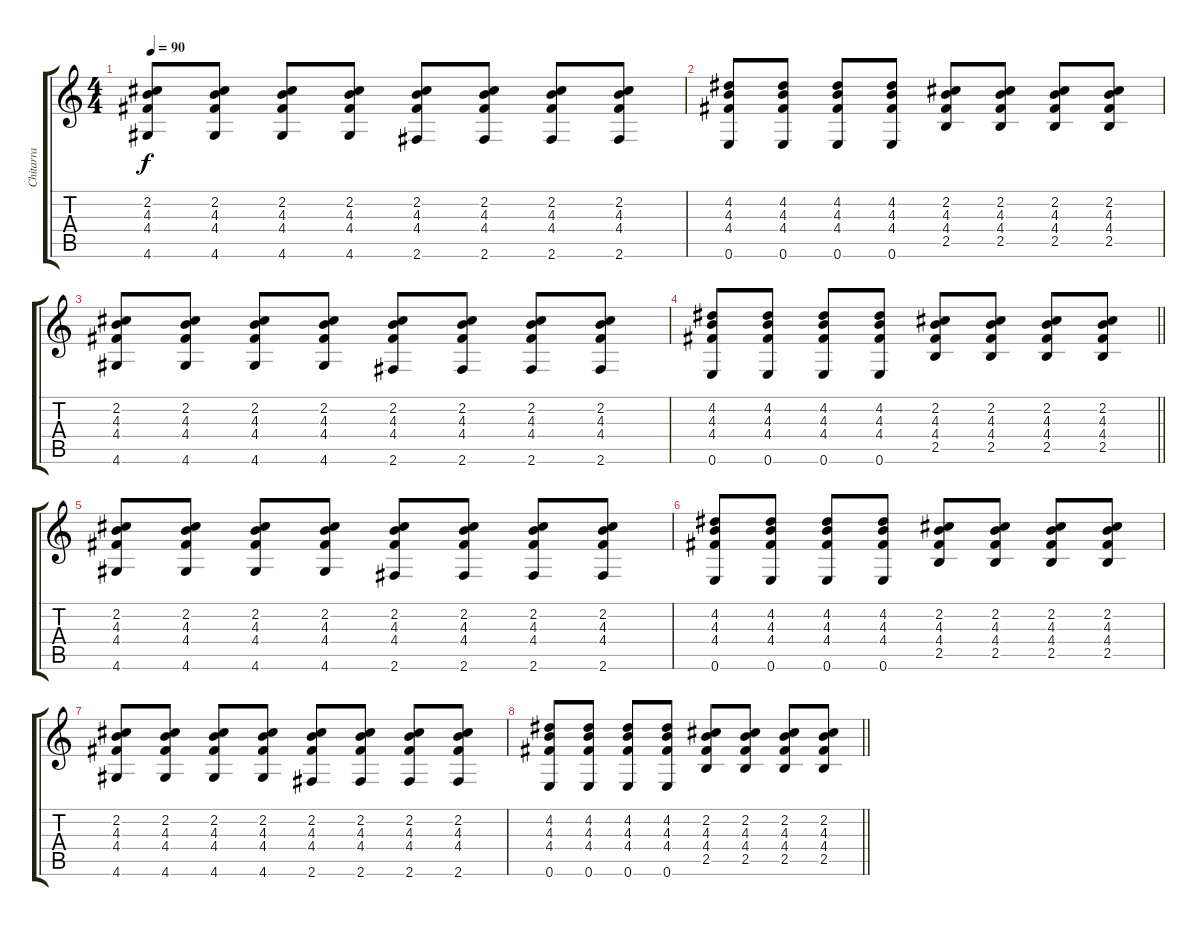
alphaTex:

\track ("Chitarra" "Chitarra") {instrument electricguitarmuted}
\staff {score tabs}
\tuning (E4 B3 G3 D3 A2 E2) {hide}
\ts (4 4)
\tempo 90
\clef g2
\ks c
(2.2 4.3 4.4 4.6).8{dy f} (2.2 4.3 4.4 4.6).8 (2.2 4.3 4.4 4.6).8 (2.2 4.3 4.4 4.6).8 (2.2 4.3 4.4 2.6).8 (2.2 4.3 4.4 2.6).8 (2.2 4.3 4.4 2.6).8 (2.2 4.3 4.4 2.6).8 |
(4.2 4.3 4.4 0.6).8 (4.2 4.3 4.4 0.6).8 (4.2 4.3 4.4 0.6).8 (4.2 4.3 4.4 0.6).8 (2.2 4.3 4.4 2.5).8 (2.2 4.3 4.4 2.5).8 (2.2 4.3 4.4 2.5).8 (2.2 4.3 4.4 2.5).8 |
(2.2 4.3 4.4 4.6).8 (2.2 4.3 4.4 4.6).8 (2.2 4.3 4.4 4.6).8 (2.2 4.3 4.4 4.6).8 (2.2 4.3 4.4 2.6).8 (2.2 4.3 4.4 2.6).8 (2.2 4.3 4.4 2.6).8 (2.2 4.3 4.4 2.6).8 |
\barLineRight lightlight
(4.2 4.3 4.4 0.6).8 (4.2 4.3 4.4 0.6).8 (4.2 4.3 4.4 0.6).8 (4.2 4.3 4.4 0.6).8 (2.2 4.3 4.4 2.5).8 (2.2 4.3 4.4 2.5).8 (2.2 4.3 4.4 2.5).8 (2.2 4.3 4.4 2.5).8 |
(2.2 4.3 4.4 4.6).8 (2.2 4.3 4.4 4.6).8 (2.2 4.3 4.4 4.6).8 (2.2 4.3 4.4 4.6).8 (2.2 4.3 4.4 2.6).8 (2.2 4.3 4.4 2.6).8 (2.2 4.3 4.4 2.6).8 (2.2 4.3 4.4 2.6).8 |
(4.2 4.3 4.4 0.6).8 (4.2 4.3 4.4 0.6).8 (4.2 4.3 4.4 0.6).8 (4.2 4.3 4.4 0.6).8 (2.2 4.3 4.4 2.5).8 (2.2 4.3 4.4 2.5).8 (2.2 4.3 4.4 2.5).8 (2.2 4.3 4.4 2.5).8 |
(2.2 4.3 4.4 4.6).8 (2.2 4.3 4.4 4.6).8 (2.2 4.3 4.4 4.6).8 (2.2 4.3 4.4 4.6).8 (2.2 4.3 4.4 2.6).8 (2.2 4.3 4.4 2.6).8 (2.2 4.3 4.4 2.6).8 (2.2 4.3 4.4 2.6).8 |
\barLineRight lightlight
(4.2 4.3 4.4 0.6).8 (4.2 4.3 4.4 0.6).8 (4.2 4.3 4.4 0.6).8 (4.2 4.3 4.4 0.6).8 (2.2 4.3 4.4 2.5).8 (2.2 4.3 4.4 2.5).8 (2.2 4.3 4.4 2.5).8 (2.2 4.3 4.4 2.5).8
